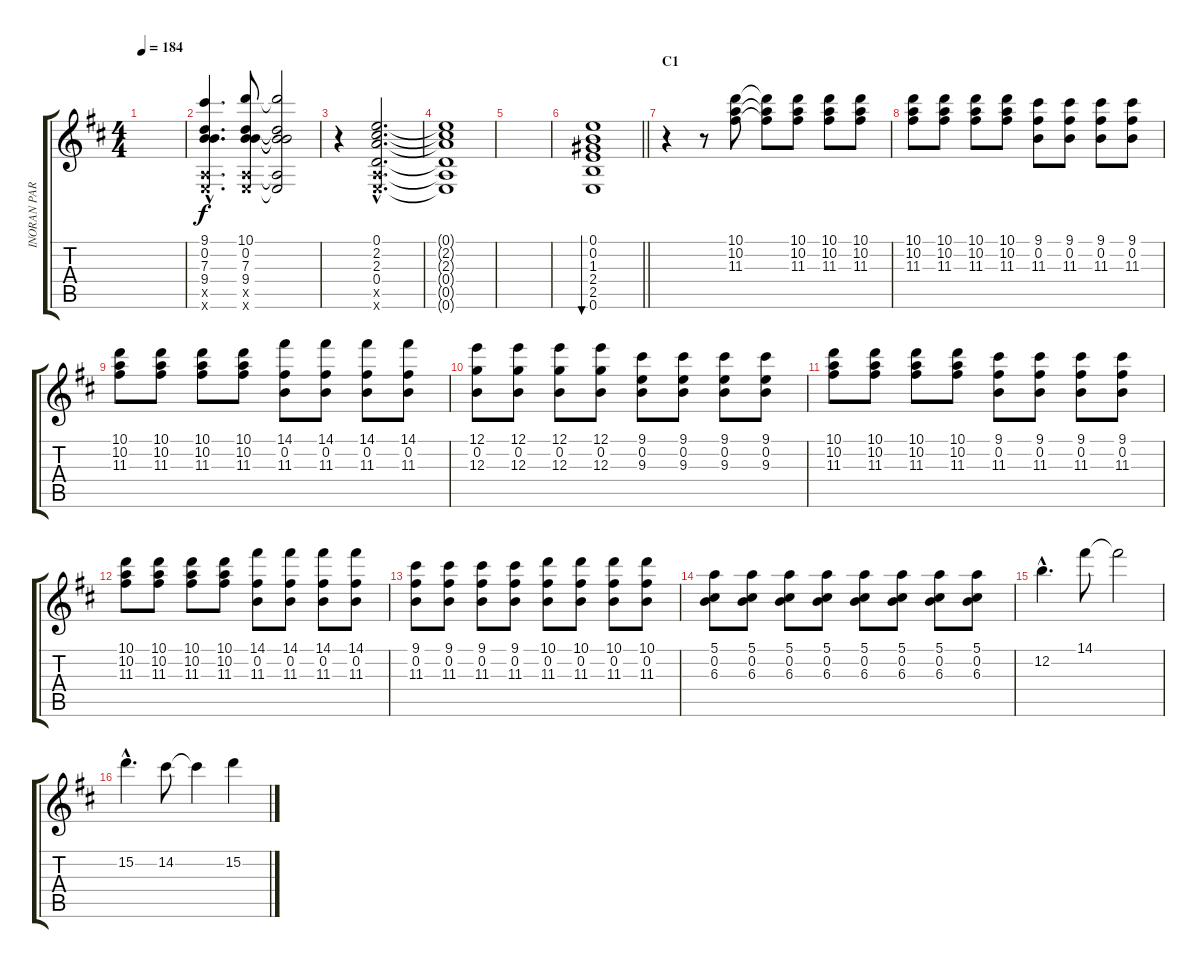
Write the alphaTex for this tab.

\track ("INORAN PART" "INORAN PAR") {instrument acousticguitarsteel}
\staff {score tabs}
\tuning (E4 B3 G3 D3 A2 E2) {hide}
\ts (4 4)
\tempo 184
\clef g2
\ks bminor
|
(9.1{hac} 0.2{hac} 7.3{hac} 9.4{hac} 0.5{hac x} 0.6{hac x}).4{d} (10.1 0.2 7.3 9.4 0.5{x} 0.6{x}).8 (10.1{t} 0.2{t} 7.3{t} 9.4{t} 0.5{t} 0.6{t}).2 |
r.4 (0.1{hac} 2.2{hac} 2.3{hac} 0.4{hac} 0.5{hac x} 0.6{hac x}).2{d} |
(0.1{t} 2.2{t} 2.3{t} 0.4{t} 0.5{t} 0.6{t}).1 |
|
\barLineRight lightlight
(0.1 0.2 1.3 2.4 2.5 0.6).1{bu 120} |
\section ("" "C1")
r.4 r.8 (10.1 10.2 11.3).8 (10.1{t} 10.2{t} 11.3{t}).8 (10.1 10.2 11.3).8 (10.1 10.2 11.3).8 (10.1 10.2 11.3).8 |
(10.1 10.2 11.3).8 (10.1 10.2 11.3).8 (10.1 10.2 11.3).8 (10.1 10.2 11.3).8 (9.1 0.2 11.3).8 (9.1 0.2 11.3).8 (9.1 0.2 11.3).8 (9.1 0.2 11.3).8 |
(10.1 10.2 11.3).8 (10.1 10.2 11.3).8 (10.1 10.2 11.3).8 (10.1 10.2 11.3).8 (14.1 0.2 11.3).8 (14.1 0.2 11.3).8 (14.1 0.2 11.3).8 (14.1 0.2 11.3).8 |
(12.1 0.2 12.3).8 (12.1 0.2 12.3).8 (12.1 0.2 12.3).8 (12.1 0.2 12.3).8 (9.1 0.2 9.3).8 (9.1 0.2 9.3).8 (9.1 0.2 9.3).8 (9.1 0.2 9.3).8 |
(10.1 10.2 11.3).8 (10.1 10.2 11.3).8 (10.1 10.2 11.3).8 (10.1 10.2 11.3).8 (9.1 0.2 11.3).8 (9.1 0.2 11.3).8 (9.1 0.2 11.3).8 (9.1 0.2 11.3).8 |
(10.1 10.2 11.3).8 (10.1 10.2 11.3).8 (10.1 10.2 11.3).8 (10.1 10.2 11.3).8 (14.1 0.2 11.3).8 (14.1 0.2 11.3).8 (14.1 0.2 11.3).8 (14.1 0.2 11.3).8 |
(9.1 0.2 11.3).8 (9.1 0.2 11.3).8 (9.1 0.2 11.3).8 (9.1 0.2 11.3).8 (10.1 0.2 11.3).8 (10.1 0.2 11.3).8 (10.1 0.2 11.3).8 (10.1 0.2 11.3).8 |
(5.1 0.2 6.3).8 (5.1 0.2 6.3).8 (5.1 0.2 6.3).8 (5.1 0.2 6.3).8 (5.1 0.2 6.3).8 (5.1 0.2 6.3).8 (5.1 0.2 6.3).8 (5.1 0.2 6.3).8 |
12.2{hac}.4{d volume 12} 14.1.8 14.1{t}.2 |
15.2{hac}.4{d} 14.2.8 14.2{t}.4 15.2.4
